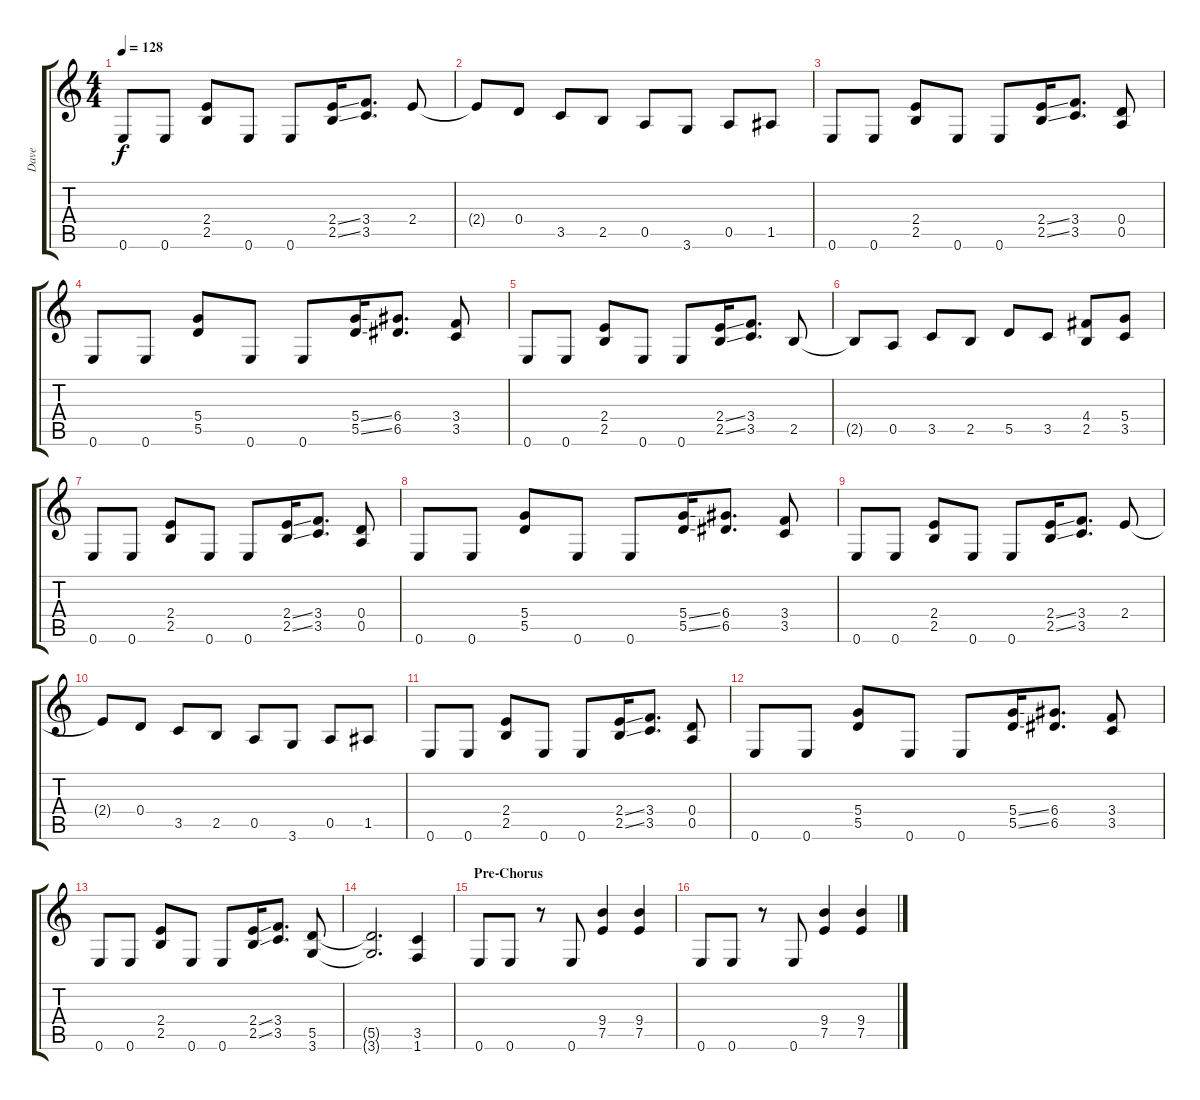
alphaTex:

\track ("Dave" "Dave") {instrument distortionguitar}
\staff {score tabs}
\tuning (E4 B3 G3 D3 A2 E2) {hide}
\ts (4 4)
\tempo 128
\clef g2
\ks c
0.6.8{dy f} 0.6.8 (2.4 2.5).8 0.6.8 0.6.8 (2.4{ss} 2.5{ss}).16 (3.4 3.5).8{d} 2.4.8 |
2.4{t}.8 0.4.8 3.5.8 2.5.8 0.5.8 3.6.8 0.5.8 1.5.8 |
0.6.8 0.6.8 (2.4 2.5).8 0.6.8 0.6.8 (2.4{ss} 2.5{ss}).16 (3.4 3.5).8{d} (0.4 0.5).8 |
0.6.8 0.6.8 (5.4 5.5).8 0.6.8 0.6.8 (5.4{ss} 5.5{ss}).16 (6.4 6.5).8{d} (3.4 3.5).8 |
0.6.8 0.6.8 (2.4 2.5).8 0.6.8 0.6.8 (2.4{ss} 2.5{ss}).16 (3.4 3.5).8{d} 2.5.8 |
2.5{t}.8 0.5.8 3.5.8 2.5.8 5.5.8 3.5.8 (4.4 2.5).8 (5.4 3.5).8 |
0.6.8 0.6.8 (2.4 2.5).8 0.6.8 0.6.8 (2.4{ss} 2.5{ss}).16 (3.4 3.5).8{d} (0.4 0.5).8 |
0.6.8 0.6.8 (5.4 5.5).8 0.6.8 0.6.8 (5.4{ss} 5.5{ss}).16 (6.4 6.5).8{d} (3.4 3.5).8 |
0.6.8 0.6.8 (2.4 2.5).8 0.6.8 0.6.8 (2.4{ss} 2.5{ss}).16 (3.4 3.5).8{d} 2.4.8 |
2.4{t}.8 0.4.8 3.5.8 2.5.8 0.5.8 3.6.8 0.5.8 1.5.8 |
0.6.8 0.6.8 (2.4 2.5).8 0.6.8 0.6.8 (2.4{ss} 2.5{ss}).16 (3.4 3.5).8{d} (0.4 0.5).8 |
0.6.8 0.6.8 (5.4 5.5).8 0.6.8 0.6.8 (5.4{ss} 5.5{ss}).16 (6.4 6.5).8{d} (3.4 3.5).8 |
0.6.8 0.6.8 (2.4 2.5).8 0.6.8 0.6.8 (2.4{ss} 2.5{ss}).16 (3.4 3.5).8{d} (5.5 3.6).8 |
(5.5{t} 3.6{t}).2{d} (3.5 1.6).4 |
\section ("" "Pre-Chorus")
0.6.8 0.6.8 r.8 0.6.8 (9.4 7.5).4 (9.4 7.5).4 |
0.6.8 0.6.8 r.8 0.6.8 (9.4 7.5).4 (9.4 7.5).4
